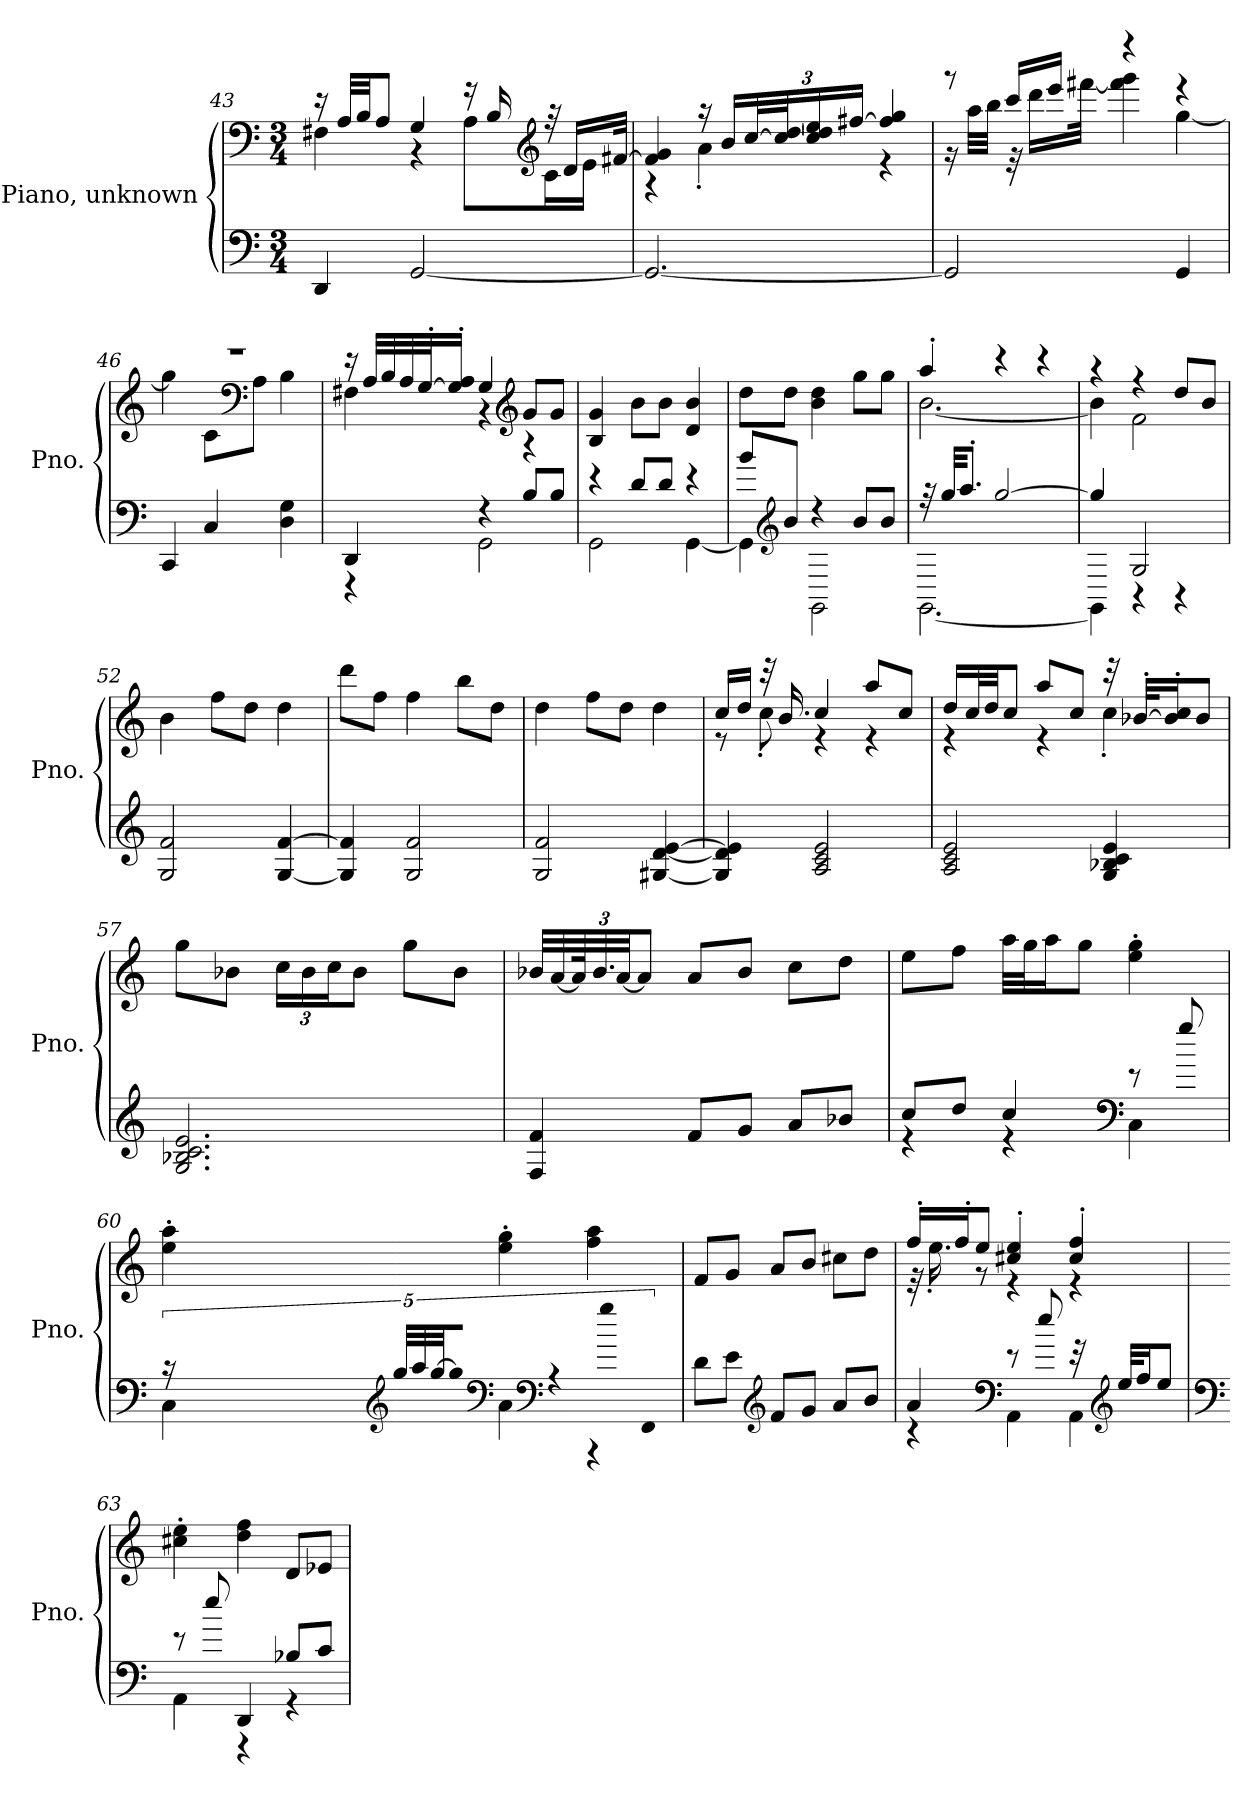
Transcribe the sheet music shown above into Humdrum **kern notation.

**kern	**kern
*part1	*part1
*staff2	*staff1
*I"Piano, unknown	*
*I'Pno.	*
!!LO:LB:g=z
*clefF4	*clefF4
*k[]	*k[]
*M3/4	*M3/4
=43	=43
*	*^
4DD/	16r	4F#X\
.	32A/LLL	.
.	32B/JJ	.
.	8A/J	.
[2GG/	4G/	4r
.	16r	8A\L
.	16B/	.
*	*clefG2	*
.	32r	16c\L
.	16d/LL	.
.	.	16e\JJ
.	[32f#X/JJk	.
=44	=44	=44
2.GG/_	4f#/] 4g/	4r
.	16r	4a'\
.	16b/LL	.
*	*Xbrackettup	*
.	[48cc/L	.
.	48cc/_ [48dd/J	.
.	24cc/] 24dd/] 24ee/	.
.	[24ff#X/JJ	.
.	4ff#/] 4gg/	4r
=45	=45	=45
2GG/]	8r	16r
.	.	32aa\LLL
.	.	32bb\JJJ
.	16ccc/LL	32r
.	.	16ddd\LL
.	16eee/JJ	.
.	.	[32fff#X\JJk
.	4r	4fff#\] 4ggg\
4GG/	4r	[4gg\
!!LO:LB:g=z	!!
=46	=46	=46
4CC/	2.r	4gg\]
4C/	.	8c\L
*	*clefF4	*
.	.	8A\J
4D\ 4G\	.	4B\
=47	=47	=47
*^	*	*
4DD/	4r	16r	4F#X\
.	.	32A/LLL	.
.	.	32B/	.
.	.	32A/	.
.	.	[32G'/J	.
.	.	16G/]' 16A/'JJ	.
4r	2GG\	4G/	4r
*	*	*clefG2	*
8B/L	.	8g/L	4r
8B/J	.	8g/J	.
*	*	*v	*v
=48	=48	=48
4r	2GG\	4B/ 4g/
8d/L	.	8b\L
8d/J	.	8b\J
4r	[4GG\	4d/ 4b/
=49	=49	=49
8b/L	4GG\]	8dd\L
*clefG2	*	*
8b/J	.	8dd\J
4r	2GG\	4b\ 4dd\
8b/L	.	8gg\L
8b/J	.	8gg\J
=50	=50	=50
*	*	*^
32r	[2.GG\	4aa'/	[2.b\
32gg/KKL	.	.	.
8.aa'/J	.	.	.
[2gg/	.	4r	.
.	.	4r	.
=51	=51	=51	=51
4gg/]	4GG\]	4r	4b\]
2G/	4r	4r	2f\
.	4r	8dd/L	.
.	.	8b/J	.
*v	*v	*	*
*	*v	*v
!!LO:PB:g=z
=52	=52
2G/ 2f/	4b\
.	8ff\L
.	8dd\J
[4G/ [4f/	4dd\
=53	=53
4G/] 4f/]	8ddd\L
.	8ff\J
2G/ 2f/	4ff\
.	8bb\L
.	8dd\J
=54	=54
2G/ 2f/	4dd\
.	8ff\L
.	8dd\J
[4G#X/ [4d/ [4e/	4dd\
=55	=55
*	*^
4G#/] 4d/] 4e/]	16cc/LL	8r
.	16dd/JJ	.
.	32r	8cc'\
.	16.b/	.
2A/ 2c/ 2e/	4cc/	4r
.	8aa/L	4r
.	8cc/J	.
=56	=56	=56
2A/ 2c/ 2e/	16dd/LL	4r
.	32cc/L	.
.	32dd/JJ	.
.	8cc/J	.
.	8aa/L	4r
.	8cc/J	.
4G/ 4B-X/ 4c/ 4e/	32r	4cc'\
.	[32b-X'/KLL	.
.	16b-/]' 16cc/'J	.
.	8b-/J	.
*	*v	*v
!!LO:LB:g=z
=57	=57
2.G/ 2.B-X/ 2.c/ 2.e/	8gg\L
.	8b-X\J
.	24cc\LL
.	24b-\
.	24cc\J
.	8b-\J
.	8gg\L
.	8b-\J
=58	=58
4F/ 4f/	32b-X/LLL
.	[32a/
.	96a/K]
.	48.b-/
.	[48a/JJ
.	8a/J]
8f/L	8a/L
8g/J	8b-/J
8a/L	8cc\L
8b-X/J	8dd\J
=59	=59
*^	*
8cc/L	4r	8ee\L
8dd/J	.	8ff\J
4cc/	4r	32aa\LLL
.	.	32gg\J
.	.	16aa\J
.	.	8gg\J
*clefF4	*	*
8r	4C\	4ee\' 4gg\'
8gg/	.	.
=60	=60	=60
20r	4C\	4ee\' 4aa\'
*clefG2	*	*
40gg/LLL	.	.
40aa/	.	.
[40gg/JJ	.	.
8gg/J]	.	.
*clefF4	*	*
8r	4C\	4ee\' 4gg\'
8gg/	.	.
4FF/	4r	4ff\ 4aa\
*v	*v	*
!!LO:LB:g=z
=61	=61
8d\L	8f/L
8e\J	8g/J
*clefG2	*
8f/L	8a/L
8g/J	8b/J
8a/L	8cc#X\L
8b/J	8dd\J
=62	=62
*^	*^
4a/	4r	16ff'/LL	32r
.	.	.	16.ee'\
.	.	16ff'/J	.
.	.	8ee/J	8r
*clefF4	*	*	*
8r	4AA\	4cc#X/' 4ee/'	4r
8ee/	.	.	.
32r	4AA\	4cc#/' 4ff/'	4r
*clefG2	*	*	*
32ee/KLL	.	.	.
16ff/J	.	.	.
8ee/J	.	.	.
*	*	*v	*v
=63	=63	=63
*clefF4	*	*
8r	4AA\	4cc#X\' 4ee\'
8ee/	.	.
4DD/	4r	4dd\ 4ff\
8B-X/L	4r	8d/L
8c/J	.	8e-X/J
*v	*v	*
=	=
*-	*-
